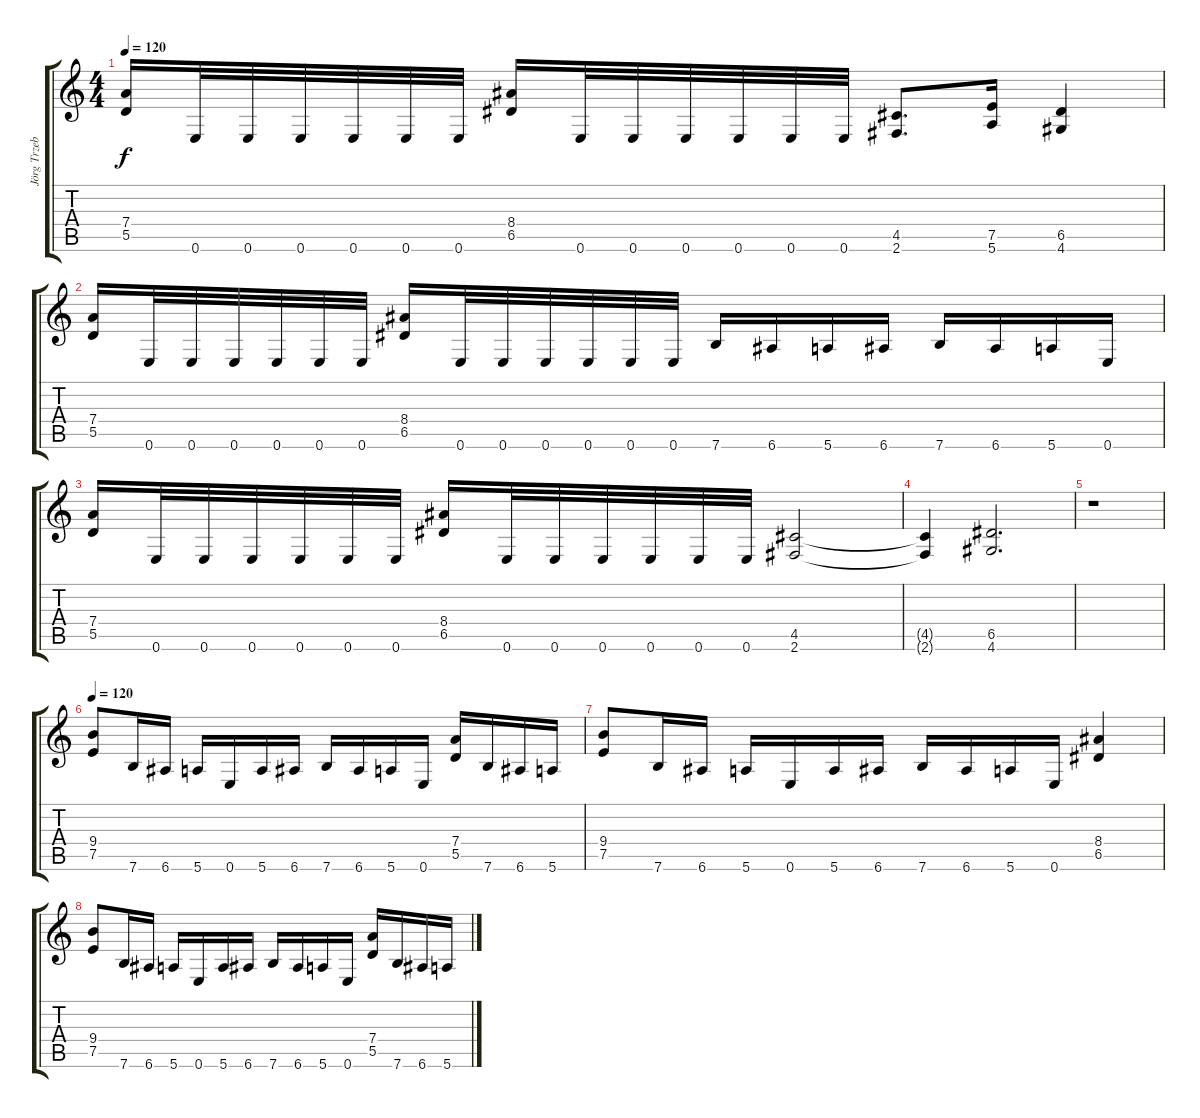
\track ("Jörg Trzebiatowski" "Jörg Trzeb") {instrument distortionguitar}
\staff {score tabs}
\tuning (E4 B3 G3 D3 A2 E2) {hide}
\ts (4 4)
\tempo 120
\clef g2
\ks c
(7.4 5.5).16{dy f} 0.6.32 0.6.32 0.6.32 0.6.32 0.6.32 0.6.32 (8.4 6.5).16 0.6.32 0.6.32 0.6.32 0.6.32 0.6.32 0.6.32 (4.5 2.6).8{d} (7.5 5.6).16 (6.5 4.6).4 |
(7.4 5.5).16 0.6.32 0.6.32 0.6.32 0.6.32 0.6.32 0.6.32 (8.4 6.5).16 0.6.32 0.6.32 0.6.32 0.6.32 0.6.32 0.6.32 7.6.16 6.6.16 5.6.16 6.6.16 7.6.16 6.6.16 5.6.16 0.6.16 |
(7.4 5.5).16 0.6.32 0.6.32 0.6.32 0.6.32 0.6.32 0.6.32 (8.4 6.5).16 0.6.32 0.6.32 0.6.32 0.6.32 0.6.32 0.6.32 (4.5 2.6).2 |
(4.5{t} 2.6{t}).4 (6.5 4.6).2{d} |
r.1 |
\tempo 120
(9.4 7.5).8 7.6.16 6.6.16 5.6.16 0.6.16 5.6.16 6.6.16 7.6.16 6.6.16 5.6.16 0.6.16 (7.4 5.5).16 7.6.16 6.6.16 5.6.16 |
(9.4 7.5).8 7.6.16 6.6.16 5.6.16 0.6.16 5.6.16 6.6.16 7.6.16 6.6.16 5.6.16 0.6.16 (8.4 6.5).4 |
(9.4 7.5).8 7.6.16 6.6.16 5.6.16 0.6.16 5.6.16 6.6.16 7.6.16 6.6.16 5.6.16 0.6.16 (7.4 5.5).16 7.6.16 6.6.16 5.6.16
